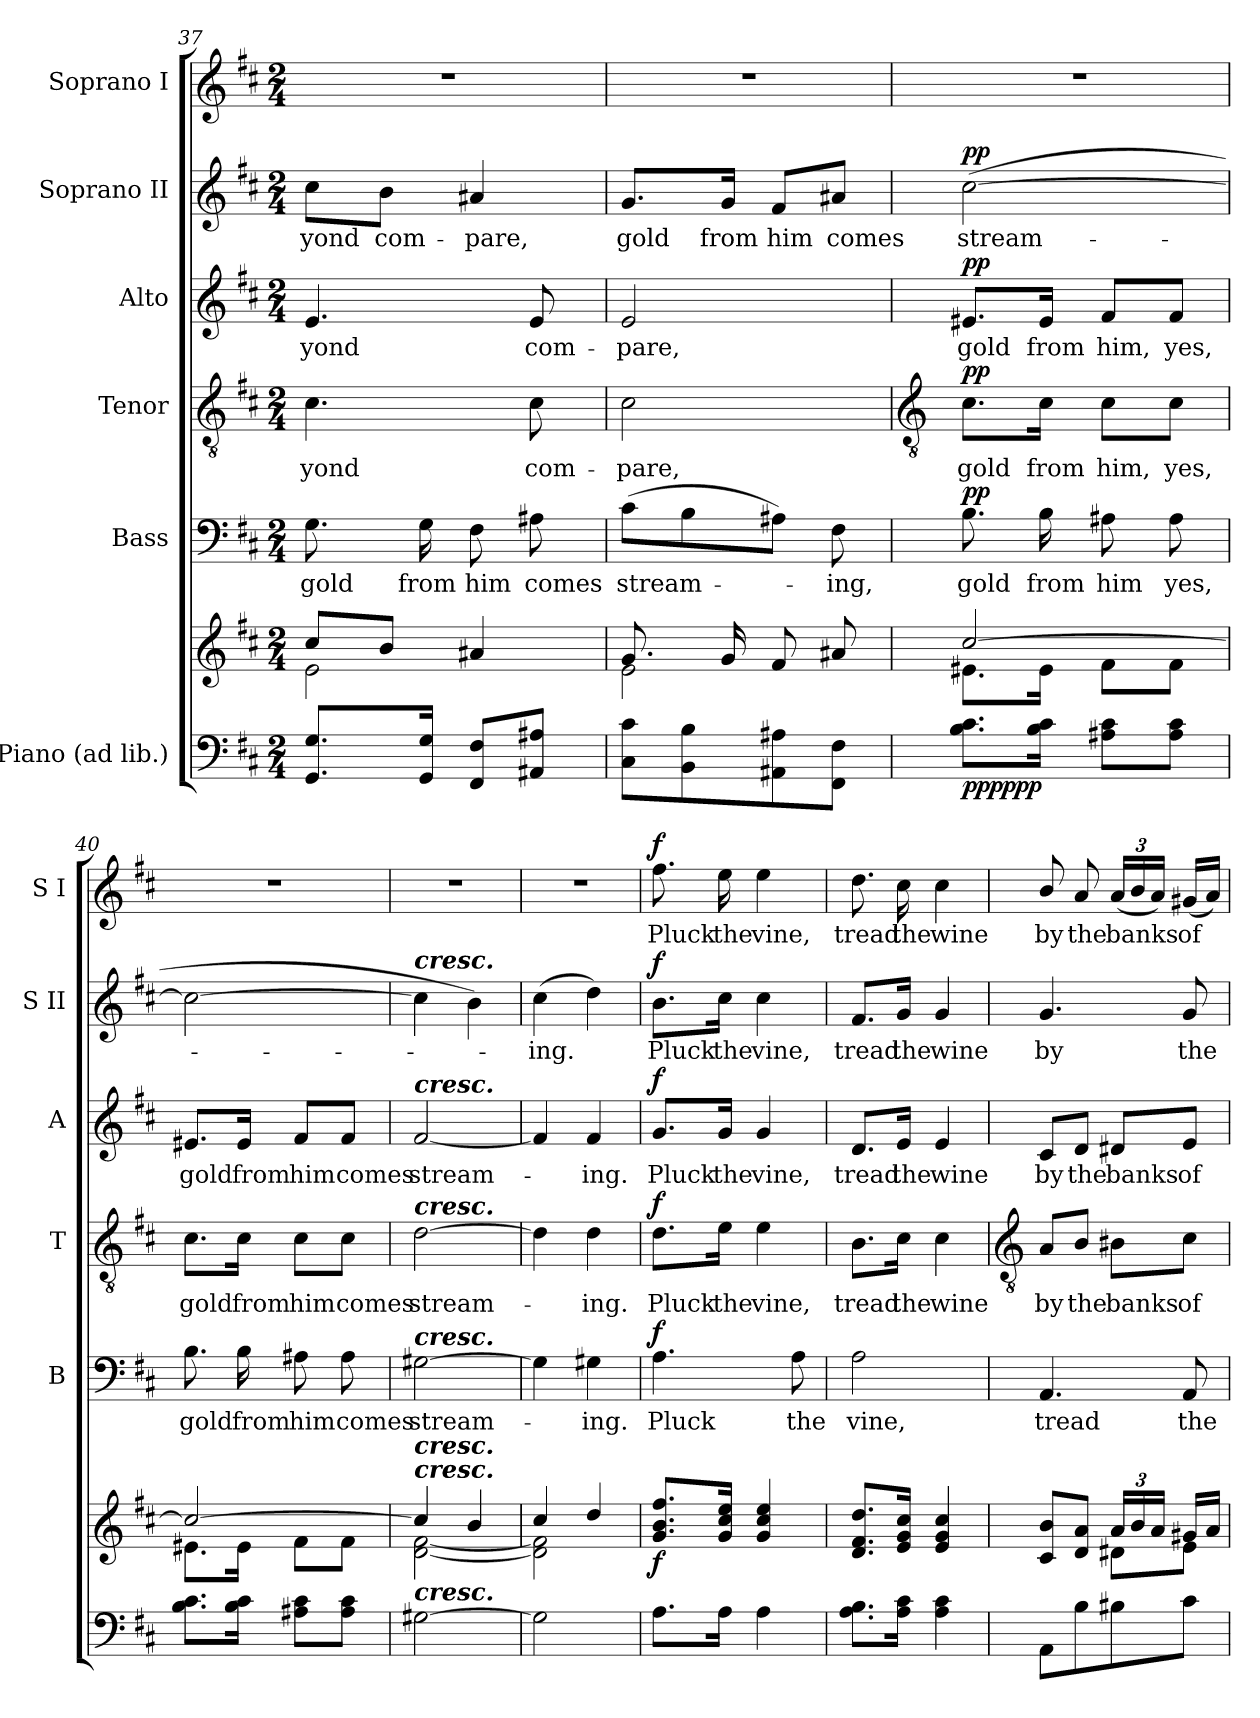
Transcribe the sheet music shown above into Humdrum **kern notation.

**kern	**kern	**dynam	**kern	**text	**dynam	**kern	**text	**dynam	**kern	**text	**dynam	**kern	**text	**dynam	**kern	**text	**dynam
*part6	*part6	*part6	*part5	*part5	*part5	*part4	*part4	*part4	*part3	*part3	*part3	*part2	*part2	*part2	*part1	*part1	*part1
*staff7	*staff6	*staff6/7	*staff5	*staff5	*staff5	*staff4	*staff4	*staff4	*staff3	*staff3	*staff3	*staff2	*staff2	*staff2	*staff1	*staff1	*staff1
*I"Piano (ad lib.)	*	*	*I"Bass	*	*	*I"Tenor	*	*	*I"Alto	*	*	*I"Soprano II	*	*	*I"Soprano I	*	*
*	*	*	*I'B	*	*	*I'T	*	*	*I'A	*	*	*I'S II	*	*	*I'S I	*	*
*clefF4	*clefG2	*	*clefF4	*	*	*clefGv2	*	*	*clefG2	*	*	*clefG2	*	*	*clefG2	*	*
*k[f#c#]	*k[f#c#]	*	*k[f#c#]	*	*	*k[f#c#]	*	*	*k[f#c#]	*	*	*k[f#c#]	*	*	*k[f#c#]	*	*
*D:	*D:	*	*D:	*	*	*D:	*	*	*D:	*	*	*D:	*	*	*D:	*	*
*M2/4	*M2/4	*	*M2/4	*	*	*M2/4	*	*	*M2/4	*	*	*M2/4	*	*	*M2/4	*	*
=37	=37	=37	=37	=37	=37	=37	=37	=37	=37	=37	=37	=37	=37	=37	=37	=37	=37
*	*^	*	*	*	*	*	*	*	*	*	*	*	*	*	*	*	*
!	!	!	!	!	!LO:LY:b	!	!	!LO:LY:b	!	!	!LO:LY:b	!	!	!LO:LY:b	!	!LO:N:vis=1	!	!
8.GG 8.GL	8cc#/L	2e\	.	8.G	gold	.	4.c#	-yond	.	4.e	-yond	.	8cc#\L	-yond	.	2r	.	.
!	!	!	!	!	!	!	!	!	!	!	!	!	!	!LO:LY:b	!	!	!	!
.	8b/J	.	.	.	.	.	.	.	.	.	.	.	8b\J	com-	.	.	.	.
!	!	!	!	!	!LO:LY:b	!	!	!	!	!	!	!	!	!	!	!	!	!
16GG 16GJ	.	.	.	16G	from	.	.	.	.	.	.	.	.	.	.	.	.	.
!	!	!	!	!	!LO:LY:b	!	!	!	!	!	!	!	!	!LO:LY:b	!	!	!	!
8FF# 8F#L	4a#X/	.	.	8F#	him	.	.	.	.	.	.	.	4a#X	-pare,	.	.	.	.
!	!	!	!	!	!LO:LY:b	!	!	!LO:LY:b	!	!	!LO:LY:b	!	!	!	!	!	!	!
8AA#X 8A#XJ	.	.	.	8A#X	comes	.	8c#	com-	.	8e	com-	.	.	.	.	.	.	.
=38	=38	=38	=38	=38	=38	=38	=38	=38	=38	=38	=38	=38	=38	=38	=38	=38	=38	=38
!	!	!	!	!	!LO:LY:b	!	!	!LO:LY:b	!	!	!LO:LY:b	!	!	!LO:LY:b	!	!LO:N:vis=1	!	!
8C# 8c#L	8.g/L	2e\	.	(>8c#L	stream-	.	2c#	-pare,	.	2e	-pare,	.	8.g/L	gold	.	2r	.	.
8BB 8B	.	.	.	8B	.	.	.	.	.	.	.	.	.	.	.	.	.	.
!	!	!	!	!	!	!	!	!	!	!	!	!	!	!LO:LY:b	!	!	!	!
.	16g/L	.	.	.	.	.	.	.	.	.	.	.	16g/Jk	from	.	.	.	.
!	!	!	!	!	!	!	!	!	!	!	!	!	!	!LO:LY:b	!	!	!	!
8AA#X 8A#X	8f#/	.	.	8A#XJ)	.	.	.	.	.	.	.	.	8f#/L	him	.	.	.	.
!	!	!	!	!	!LO:LY:b	!	!	!	!	!	!	!	!	!LO:LY:b	!	!	!	!
8FF# 8F#J	8a#X/J	.	.	8F#	ing,	.	.	.	.	.	.	.	8a#X/J	comes	.	.	.	.
!!LO:LB:g=z
=39	=39	=39	=39	=39	=39	=39	=39	=39	=39	=39	=39	=39	=39	=39	=39	=39	=39	=39
*	*	*	*	*	*	*	*clefGv2	*	*	*	*	*	*	*	*	*	*	*
!	!	!	!LO:DY:b=2	!	!LO:LY:b	!	!	!LO:LY:b	!	!	!LO:LY:b	!	!	!LO:LY:b	!	!LO:N:vis=1	!	!
!	!	!	!LO:DY:n=1:b	!	!	!	!	!	!	!	!	!	!	!	!	!	!	!
!	!	!	!LO:DY:n=2:b	!	!	!LO:DY:b	!	!	!LO:DY:b	!	!	!LO:DY:b	!	!	!LO:DY:b	!	!	!
8.B 8.c#L	[2cc#/	8.e#X\L	pp pp pp	8.B	gold	pp	8.c#\L	gold	pp	8.e#X/L	gold	pp	(>[2cc#	stream-	pp	2r	.	.
!	!	!	!	!	!LO:LY:b	!	!	!LO:LY:b	!	!	!LO:LY:b	!	!	!	!	!	!	!
16B 16c#J	.	16e#\J	.	16B	from	.	16c#\Jk	from	.	16e#/Jk	from	.	.	.	.	.	.	.
!	!	!	!	!	!LO:LY:b	!	!	!LO:LY:b	!	!	!LO:LY:b	!	!	!	!	!	!	!
8A#X 8c#L	.	8f#\L	.	8A#X	him	.	8c#\L	him,	.	8f#/L	him,	.	.	.	.	.	.	.
!	!	!	!	!	!LO:LY:b	!	!	!LO:LY:b	!	!	!LO:LY:b	!	!	!	!	!	!	!
8A# 8c#J	.	8f#\J	.	8A#	yes,	.	8c#\J	yes,	.	8f#/J	yes,	.	.	.	.	.	.	.
=40	=40	=40	=40	=40	=40	=40	=40	=40	=40	=40	=40	=40	=40	=40	=40	=40	=40	=40
!	!	!	!	!	!LO:LY:b	!	!	!LO:LY:b	!	!	!LO:LY:b	!	!	!	!	!LO:N:vis=1	!	!
8.B 8.c#L	2cc#/_	8.e#X\L	.	8.B	gold	.	8.c#\L	gold	.	8.e#X/L	gold	.	2cc#_	.	.	2r	.	.
!	!	!	!	!	!LO:LY:b	!	!	!LO:LY:b	!	!	!LO:LY:b	!	!	!	!	!	!	!
16B 16c#J	.	16e#\J	.	16B	from	.	16c#\Jk	from	.	16e#/Jk	from	.	.	.	.	.	.	.
!	!	!	!	!	!LO:LY:b	!	!	!LO:LY:b	!	!	!LO:LY:b	!	!	!	!	!	!	!
8A#X 8c#L	.	8f#\L	.	8A#X	him	.	8c#\L	him	.	8f#/L	him	.	.	.	.	.	.	.
!	!	!	!	!	!LO:LY:b	!	!	!LO:LY:b	!	!	!LO:LY:b	!	!	!	!	!	!	!
8A# 8c#J	.	8f#\J	.	8A#	comes	.	8c#\J	comes	.	8f#/J	comes	.	.	.	.	.	.	.
=41	=41	=41	=41	=41	=41	=41	=41	=41	=41	=41	=41	=41	=41	=41	=41	=41	=41	=41
!	!	!	!	!	!	!	!	!	!	!	!	!	!LO:TX:a:Bi:t=cresc.	!	!	!	!	!
!	!	!	!	!	!	!	!	!	!	!LO:TX:a:Bi:t=cresc.	!	!	!	!	!	!	!	!
!	!	!	!	!	!	!	!LO:TX:a:Bi:t=cresc.	!	!	!	!	!	!	!	!	!	!	!
!	!	!	!	!LO:TX:a:Bi:t=cresc.	!	!	!	!	!	!	!	!	!	!	!	!	!	!
!	!LO:TX:a:Bi:t=cresc.	!	!	!	!	!	!	!	!	!	!	!	!	!	!	!	!	!
!	!LO:TX:a:Bi:t=cresc.	!	!	!	!	!	!	!	!	!	!	!	!	!	!	!	!	!
!LO:TX:a:Bi:t=cresc.	!	!	!	!	!	!	!	!	!	!	!	!	!	!	!	!	!	!
!	!	!	!	!	!LO:LY:b	!	!	!LO:LY:b	!	!	!LO:LY:b	!	!	!	!	!LO:N:vis=1	!	!
[2G#X	4cc#/]	[2d\ [2f#\	.	[2G#X	stream-	.	[2d	stream-	.	[2f#	stream-	.	4cc#]	.	.	2r	.	.
.	4b/	.	.	.	.	.	.	.	.	.	.	.	4b)	.	.	.	.	.
=42	=42	=42	=42	=42	=42	=42	=42	=42	=42	=42	=42	=42	=42	=42	=42	=42	=42	=42
!	!	!	!	!	!	!	!	!	!	!	!	!	!	!LO:LY:b	!	!LO:N:vis=1	!	!
2G#]	4cc#/	2d\] 2f#\]	.	4G#]	.	.	4d]	.	.	4f#]	.	.	(>4cc#	ing.	.	2r	.	.
!	!	!	!	!	!LO:LY:b	!	!	!LO:LY:b	!	!	!LO:LY:b	!	!	!	!	!	!	!
.	4dd/	.	.	4G#	ing.	.	4d	ing.	.	4f#	ing.	.	4dd)	.	.	.	.	.
=43	=43	=43	=43	=43	=43	=43	=43	=43	=43	=43	=43	=43	=43	=43	=43	=43	=43	=43
!	!	!LO:N:vis=1	!LO:DY:b	!	!LO:LY:b	!LO:DY:b	!	!LO:LY:b	!LO:DY:b	!	!LO:LY:b	!LO:DY:b	!	!LO:LY:b	!LO:DY:b	!	!LO:LY:b	!LO:DY:b
8.AL	8.g/ 8.b/ 8.ff#/L	2ryy	f	4.A	Pluck	f	8.d\L	Pluck	f	8.g/L	Pluck	f	8.b\L	Pluck	f	8.ff#	Pluck	f
!	!	!	!	!	!	!	!	!LO:LY:b	!	!	!LO:LY:b	!	!	!LO:LY:b	!	!	!LO:LY:b	!
16AJ	16g/ 16cc#/ 16ee/J	.	.	.	.	.	16e\Jk	the	.	16g/Jk	the	.	16cc#\Jk	the	.	16ee	the	.
!	!	!	!	!	!	!	!	!LO:LY:b	!	!	!LO:LY:b	!	!	!LO:LY:b	!	!	!LO:LY:b	!
4A	4g/ 4cc#/ 4ee/	.	.	.	.	.	4e	vine,	.	4g	vine,	.	4cc#	vine,	.	4ee	vine,	.
!	!	!	!	!	!LO:LY:b	!	!	!	!	!	!	!	!	!	!	!	!	!
.	.	.	.	8A	the	.	.	.	.	.	.	.	.	.	.	.	.	.
=44	=44	=44	=44	=44	=44	=44	=44	=44	=44	=44	=44	=44	=44	=44	=44	=44	=44	=44
!	!	!LO:N:vis=1	!	!	!LO:LY:b	!	!	!LO:LY:b	!	!	!LO:LY:b	!	!	!LO:LY:b	!	!	!LO:LY:b	!
8.A 8.BL	8.d/ 8.f#/ 8.dd/L	2ryy	.	2A	vine,	.	8.B\L	tread	.	8.d/L	tread	.	8.f#/L	tread	.	8.dd	tread	.
!	!	!	!	!	!	!	!	!LO:LY:b	!	!	!LO:LY:b	!	!	!LO:LY:b	!	!	!LO:LY:b	!
16A 16c#J	16e/ 16g/ 16cc#/J	.	.	.	.	.	16c#\Jk	the	.	16e/Jk	the	.	16g/Jk	the	.	16cc#	the	.
!	!	!	!	!	!	!	!	!LO:LY:b	!	!	!LO:LY:b	!	!	!LO:LY:b	!	!	!LO:LY:b	!
4A 4c#	4e/ 4g/ 4cc#/	.	.	.	.	.	4c#	wine	.	4e	wine	.	4g	wine	.	4cc#	wine	.
!!LO:LB:g=z
=45	=45	=45	=45	=45	=45	=45	=45	=45	=45	=45	=45	=45	=45	=45	=45	=45	=45	=45
*	*	*	*	*	*	*	*clefGv2	*	*	*	*	*	*	*	*	*	*	*
!	!	!	!	!	!LO:LY:b	!	!	!LO:LY:b	!	!	!LO:LY:b	!	!	!LO:LY:b	!	!	!LO:LY:b	!
8AAL	8c#/ 8b/L	4ryy	.	4.AA	tread	.	8A/L	by	.	8c#/L	by	.	4.g	by	.	8b/	by	.
!	!	!	!	!	!	!	!	!LO:LY:b	!	!	!LO:LY:b	!	!	!	!	!	!LO:LY:b	!
8B	8d/ 8a/J	.	.	.	.	.	8B/J	the	.	8d/J	the	.	.	.	.	8a	the	.
!	!	!	!	!	!	!	!	!LO:LY:b	!	!	!LO:LY:b	!	!	!	!	!	!LO:LY:b	!
8B#X	24a/LL	8d#X\L	.	.	.	.	8B#X\L	banks	.	8d#X/L	banks	.	.	.	.	(<24aLL	banks	.
.	24b/	.	.	.	.	.	.	.	.	.	.	.	.	.	.	24b	.	.
.	24a/JJ	.	.	.	.	.	.	.	.	.	.	.	.	.	.	24aJJ)	.	.
!	!	!	!	!	!LO:LY:b	!	!	!LO:LY:b	!	!	!LO:LY:b	!	!	!LO:LY:b	!	!	!LO:LY:b	!
8c#J	16g#X/LL	8e\J	.	8AA	the	.	8c#\J	of	.	8e/J	of	.	8g	the	.	(<16g#XLL	of	.
.	16a/JJ	.	.	.	.	.	.	.	.	.	.	.	.	.	.	16aJJ)	.	.
*	*v	*v	*	*	*	*	*	*	*	*	*	*	*	*	*	*	*	*
=	=	=	=	=	=	=	=	=	=	=	=	=	=	=	=	=	=
*-	*-	*-	*-	*-	*-	*-	*-	*-	*-	*-	*-	*-	*-	*-	*-	*-	*-
